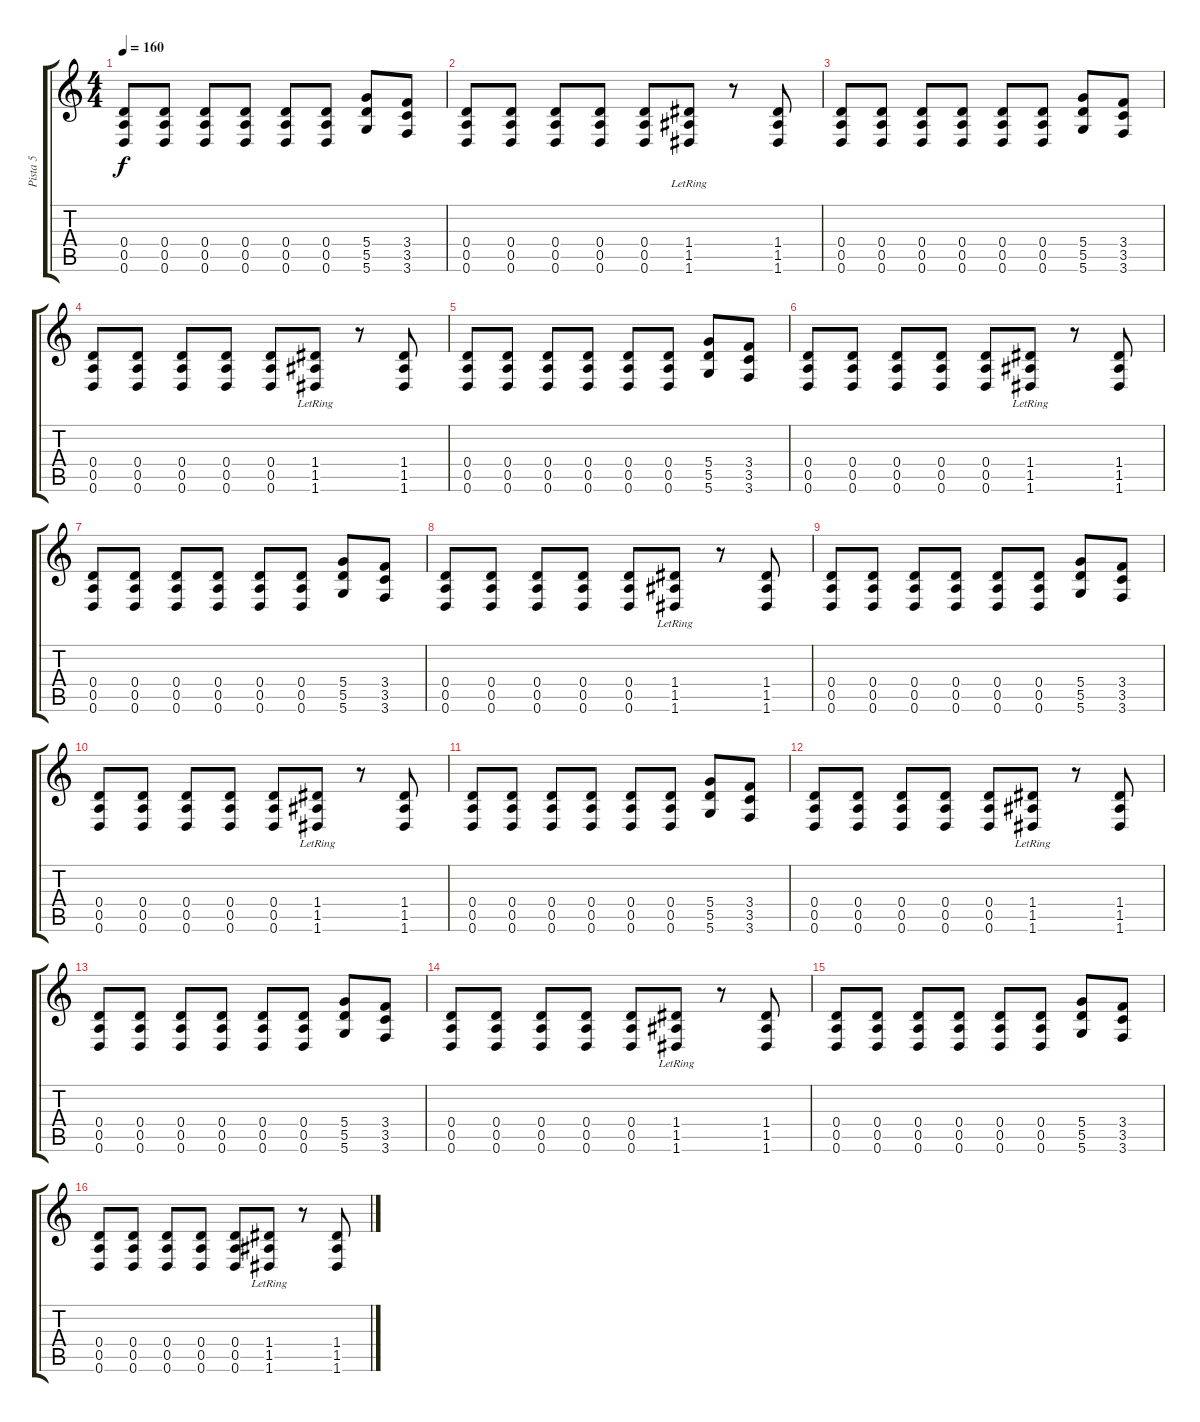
\track ("Pista 5" "Pista 5") {instrument distortionguitar}
\staff {score tabs}
\tuning (E4 B3 G3 D3 A2 D2) {hide}
\ts (4 4)
\tempo 160
\clef g2
\ks c
(0.4 0.5 0.6).8{dy f} (0.4 0.5 0.6).8 (0.4 0.5 0.6).8 (0.4 0.5 0.6).8 (0.4 0.5 0.6).8 (0.4 0.5 0.6).8 (5.4 5.5 5.6).8 (3.4 3.5 3.6).8 |
(0.4 0.5 0.6).8 (0.4 0.5 0.6).8 (0.4 0.5 0.6).8 (0.4 0.5 0.6).8 (0.4 0.5 0.6).8 (1.4{lr} 1.5{lr} 1.6{lr}).8 r.8 (1.4 1.5 1.6).8 |
(0.4 0.5 0.6).8 (0.4 0.5 0.6).8 (0.4 0.5 0.6).8 (0.4 0.5 0.6).8 (0.4 0.5 0.6).8 (0.4 0.5 0.6).8 (5.4 5.5 5.6).8 (3.4 3.5 3.6).8 |
(0.4 0.5 0.6).8 (0.4 0.5 0.6).8 (0.4 0.5 0.6).8 (0.4 0.5 0.6).8 (0.4 0.5 0.6).8 (1.4{lr} 1.5{lr} 1.6{lr}).8 r.8 (1.4 1.5 1.6).8 |
(0.4 0.5 0.6).8 (0.4 0.5 0.6).8 (0.4 0.5 0.6).8 (0.4 0.5 0.6).8 (0.4 0.5 0.6).8 (0.4 0.5 0.6).8 (5.4 5.5 5.6).8 (3.4 3.5 3.6).8 |
(0.4 0.5 0.6).8 (0.4 0.5 0.6).8 (0.4 0.5 0.6).8 (0.4 0.5 0.6).8 (0.4 0.5 0.6).8 (1.4{lr} 1.5{lr} 1.6{lr}).8 r.8 (1.4 1.5 1.6).8 |
(0.4 0.5 0.6).8 (0.4 0.5 0.6).8 (0.4 0.5 0.6).8 (0.4 0.5 0.6).8 (0.4 0.5 0.6).8 (0.4 0.5 0.6).8 (5.4 5.5 5.6).8 (3.4 3.5 3.6).8 |
(0.4 0.5 0.6).8 (0.4 0.5 0.6).8 (0.4 0.5 0.6).8 (0.4 0.5 0.6).8 (0.4 0.5 0.6).8 (1.4{lr} 1.5{lr} 1.6{lr}).8 r.8 (1.4 1.5 1.6).8 |
(0.4 0.5 0.6).8 (0.4 0.5 0.6).8 (0.4 0.5 0.6).8 (0.4 0.5 0.6).8 (0.4 0.5 0.6).8 (0.4 0.5 0.6).8 (5.4 5.5 5.6).8 (3.4 3.5 3.6).8 |
(0.4 0.5 0.6).8 (0.4 0.5 0.6).8 (0.4 0.5 0.6).8 (0.4 0.5 0.6).8 (0.4 0.5 0.6).8 (1.4{lr} 1.5{lr} 1.6{lr}).8 r.8 (1.4 1.5 1.6).8 |
(0.4 0.5 0.6).8 (0.4 0.5 0.6).8 (0.4 0.5 0.6).8 (0.4 0.5 0.6).8 (0.4 0.5 0.6).8 (0.4 0.5 0.6).8 (5.4 5.5 5.6).8 (3.4 3.5 3.6).8 |
(0.4 0.5 0.6).8 (0.4 0.5 0.6).8 (0.4 0.5 0.6).8 (0.4 0.5 0.6).8 (0.4 0.5 0.6).8 (1.4{lr} 1.5{lr} 1.6{lr}).8 r.8 (1.4 1.5 1.6).8 |
(0.4 0.5 0.6).8 (0.4 0.5 0.6).8 (0.4 0.5 0.6).8 (0.4 0.5 0.6).8 (0.4 0.5 0.6).8 (0.4 0.5 0.6).8 (5.4 5.5 5.6).8 (3.4 3.5 3.6).8 |
(0.4 0.5 0.6).8 (0.4 0.5 0.6).8 (0.4 0.5 0.6).8 (0.4 0.5 0.6).8 (0.4 0.5 0.6).8 (1.4{lr} 1.5{lr} 1.6{lr}).8 r.8 (1.4 1.5 1.6).8 |
(0.4 0.5 0.6).8 (0.4 0.5 0.6).8 (0.4 0.5 0.6).8 (0.4 0.5 0.6).8 (0.4 0.5 0.6).8 (0.4 0.5 0.6).8 (5.4 5.5 5.6).8 (3.4 3.5 3.6).8 |
(0.4 0.5 0.6).8 (0.4 0.5 0.6).8 (0.4 0.5 0.6).8 (0.4 0.5 0.6).8 (0.4 0.5 0.6).8 (1.4{lr} 1.5{lr} 1.6{lr}).8 r.8 (1.4 1.5 1.6).8
